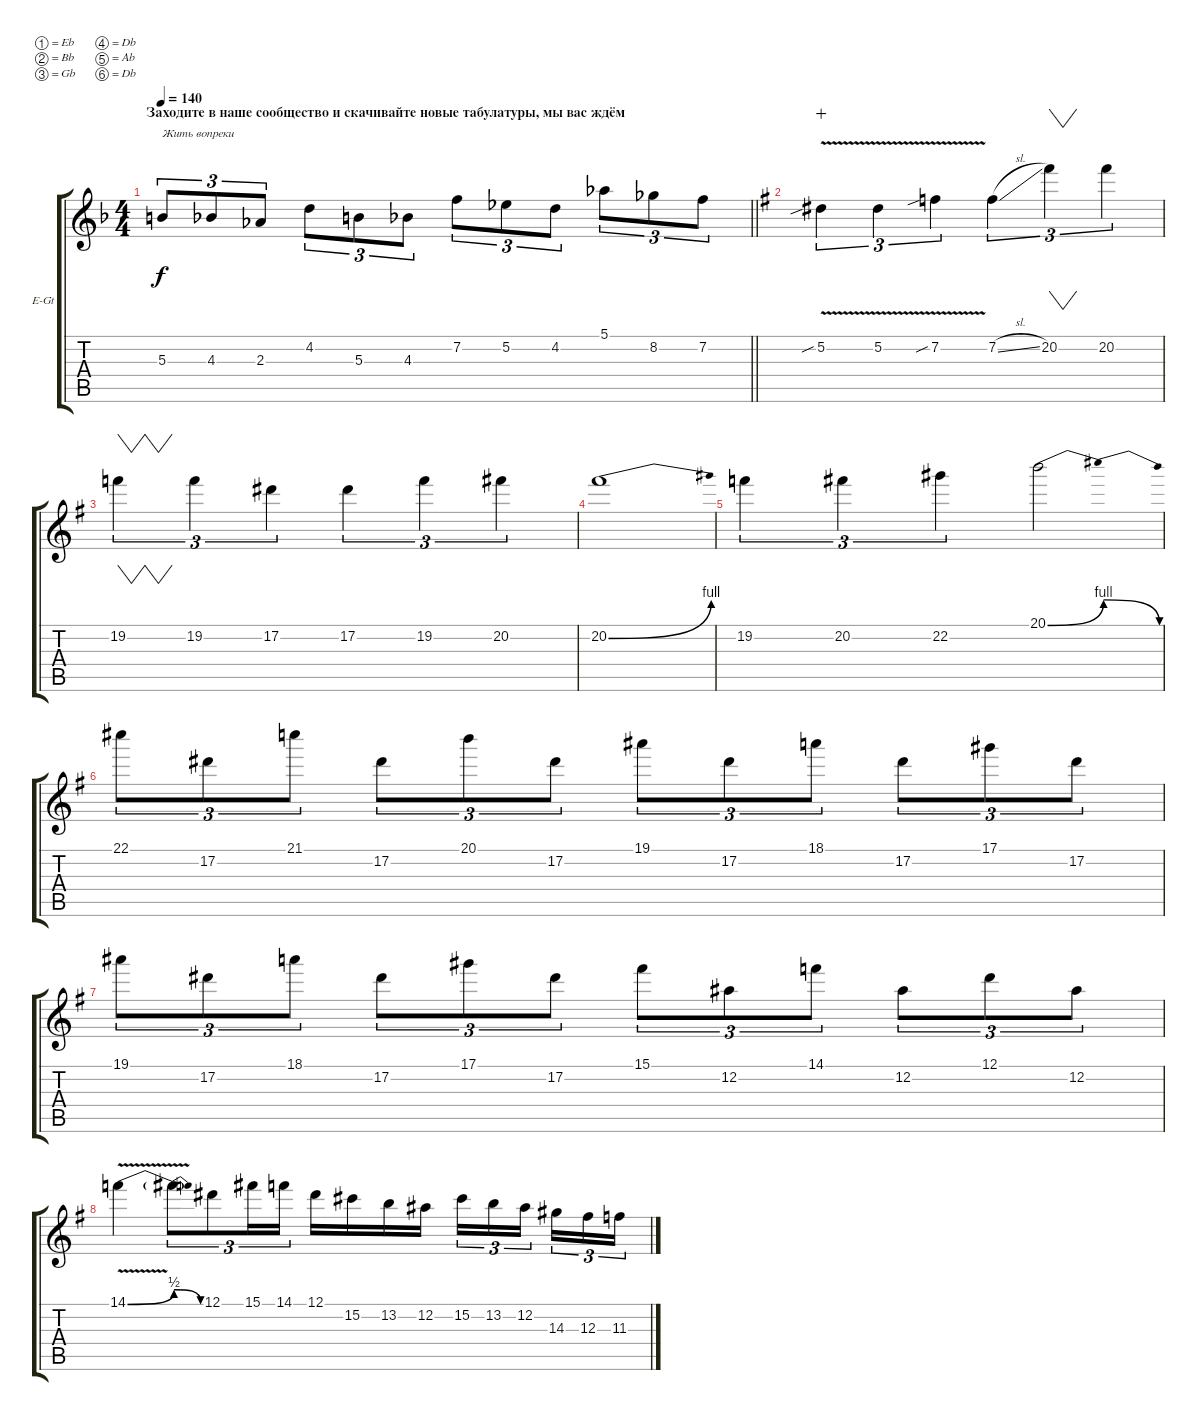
\bracketExtendMode groupsimilarinstruments
\firstSystemTrackNameOrientation horizontal
\otherSystemsTrackNameOrientation horizontal
\track ("Вячеслав Молчанов" "E-Gt") {instrument distortionguitar}
\staff {score tabs}
\tuning (Eb4 Bb3 Gb3 Db3 Ab2 Db2)
\ts (4 4)
\beaming (8 2 2 2 2)
\section ("" "Заходите в наше сообщество и скачивайте новые табулатуры, мы вас ждём")
\tempo 140
\clef g2
\barLineRight lightlight
\ks dminor
5.3.8{tu (3 2) txt "Жить вопреки" dy f instrument distortionguitar} 4.3.8{tu (3 2)} 2.3.8{tu (3 2)} 4.2.8{tu (3 2)} 5.3.8{tu (3 2)} 4.3.8{tu (3 2)} 7.2.8{tu (3 2)} 5.2.8{tu (3 2)} 4.2.8{tu (3 2)} 5.1.8{tu (3 2)} 8.2.8{tu (3 2)} 7.2.8{tu (3 2)} |
\ks eminor
5.2{v sib}.4{tu (3 2) wahc} 5.2{v}.4{tu (3 2)} 7.2{v sib}.4{tu (3 2)} 7.2{sl}.4{tu (3 2)} 20.2.4{vw tu (3 2)} 20.2.4{tu (3 2)} |
19.2.4{vw tu (3 2)} 19.2.4{tu (3 2)} 17.2.4{tu (3 2)} 17.2.4{tu (3 2)} 19.2.4{tu (3 2)} 20.2.4{tu (3 2)} |
20.2{be (bend 0 0 60 4)}.1 |
19.2.4{tu (3 2)} 20.2.4{tu (3 2)} 22.2.4{tu (3 2)} 20.1{be (bendrelease 0 0 30 4 30 4 60 0)}.2 |
22.1.8{tu (3 2)} 17.2.8{tu (3 2)} 21.1.8{tu (3 2)} 17.2.8{tu (3 2)} 20.1.8{tu (3 2)} 17.2.8{tu (3 2)} 19.1.8{tu (3 2)} 17.2.8{tu (3 2)} 18.1.8{tu (3 2)} 17.2.8{tu (3 2)} 17.1.8{tu (3 2)} 17.2.8{tu (3 2)} |
19.1.8{tu (3 2)} 17.2.8{tu (3 2)} 18.1.8{tu (3 2)} 17.2.8{tu (3 2)} 17.1.8{tu (3 2)} 17.2.8{tu (3 2)} 15.1.8{tu (3 2)} 12.2.8{tu (3 2)} 14.1.8{tu (3 2)} 12.2.8{tu (3 2)} 12.1.8{tu (3 2)} 12.2.8{tu (3 2)} |
14.1{be (bend 0 0 60 2) v}.4 14.1{be (release 0 2 60 0) t}.8{tu (3 2)} 12.1.8{tu (3 2)} 15.1.16{tu (3 2)} 14.1.16{tu (3 2)} 12.1.16 15.2.16 13.2.16 12.2.16 15.2.16{tu (3 2)} 13.2.16{tu (3 2)} 12.2.16{tu (3 2)} 14.3.16{tu (3 2)} 12.3.16{tu (3 2)} 11.3.16{tu (3 2)}
